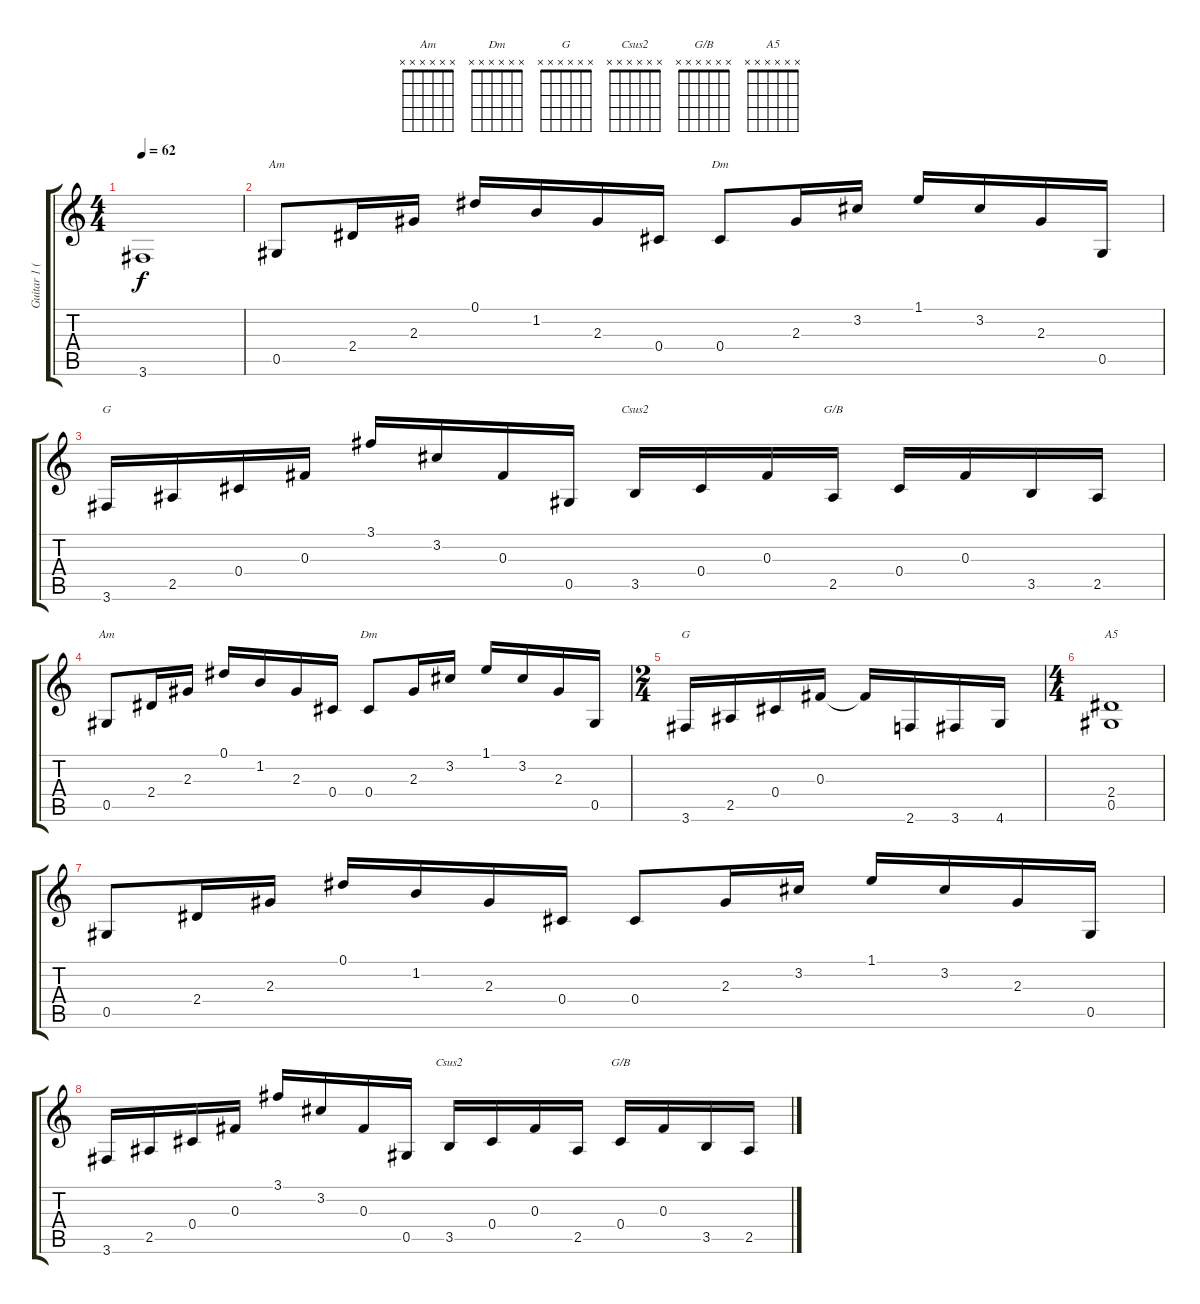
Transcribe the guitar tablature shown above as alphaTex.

\track ("Guitar 1 ( clean )" "Guitar 1 (") {instrument electricguitarclean}
\staff {score tabs}
\tuning (Eb4 Bb3 Gb3 Db3 Ab2 Eb2) {hide}
\chord ("Am" 0 1 2 2 0 x)
\chord ("Dm" 1 3 2 0 x x)
\chord ("G" 3 0 0 0 2 3)
\chord ("Csus2" x x 0 0 3 x)
\chord ("G/B" x x 0 0 2 x)
\chord ("Am" x x x x x x) {firstfret 0}
\chord ("Dm" x x x x x x) {firstfret 0}
\chord ("G" x x x x x x) {firstfret 0}
\chord ("A5" x x x x x x) {firstfret 0}
\chord ("Csus2" x x x x x x) {firstfret 0}
\chord ("G/B" x x x x x x) {firstfret 0}
\ts (4 4)
\tempo 62
\clef g2
\ks c
3.6.1{dy f instrument electricguitarclean} |
0.5.8{ch "Am"} 2.4.16 2.3.16 0.1.16 1.2.16 2.3.16 0.4.16 0.4.8{ch "Dm"} 2.3.16 3.2.16 1.1.16 3.2.16 2.3.16 0.5.16 |
3.6.16{ch "G"} 2.5.16 0.4.16 0.3.16 3.1.16 3.2.16 0.3.16 0.5.16 3.5.16{ch "Csus2"} 0.4.16 0.3.16 2.5.16{ch "G/B"} 0.4.16 0.3.16 3.5.16 2.5.16 |
0.5.8{ch "Am"} 2.4.16 2.3.16 0.1.16 1.2.16 2.3.16 0.4.16 0.4.8{ch "Dm"} 2.3.16 3.2.16 1.1.16 3.2.16 2.3.16 0.5.16 |
\ts (2 4)
3.6.16{ch "G"} 2.5.16 0.4.16 0.3.16 0.3{t}.16 2.6.16 3.6.16 4.6.16 |
\ts (4 4)
(2.4 0.5).1{ch "A5"} |
0.5.8 2.4.16 2.3.16 0.1.16 1.2.16 2.3.16 0.4.16 0.4.8 2.3.16 3.2.16 1.1.16 3.2.16 2.3.16 0.5.16 |
3.6.16 2.5.16 0.4.16 0.3.16 3.1.16 3.2.16 0.3.16 0.5.16 3.5.16{ch "Csus2"} 0.4.16 0.3.16 2.5.16 0.4.16{ch "G/B"} 0.3.16 3.5.16 2.5.16
